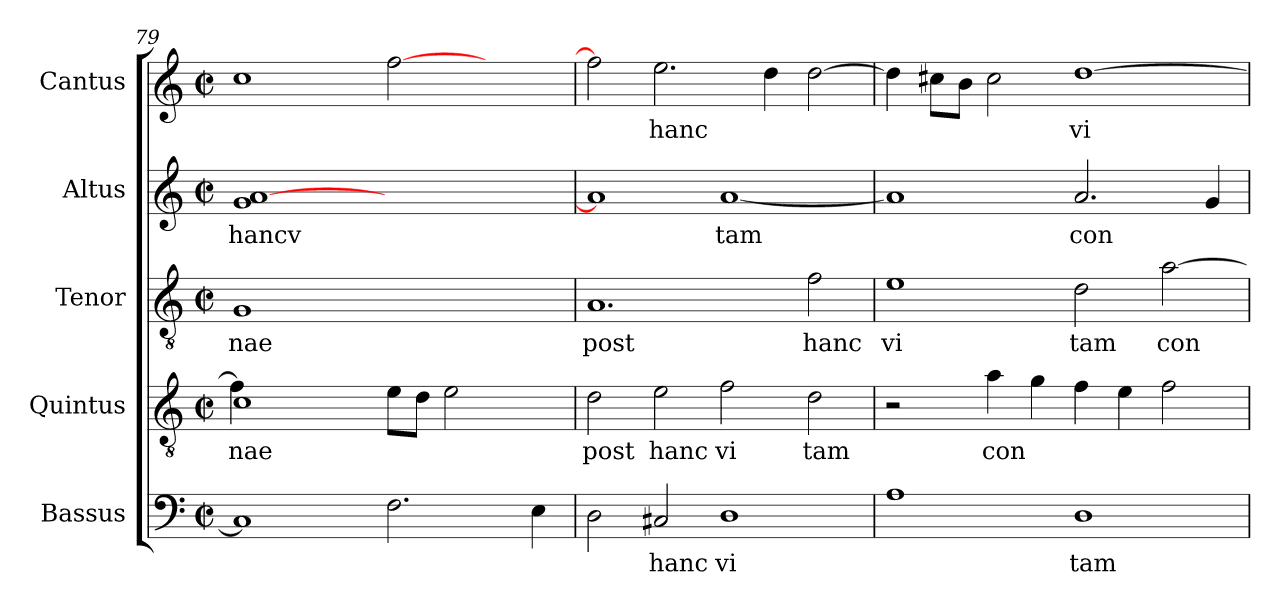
**kern	**text	**kern	**text	**kern	**text	**kern	**text	**kern	**text
*part5	*part5	*part4	*part4	*part3	*part3	*part2	*part2	*part1	*part1
*staff5	*staff5	*staff4	*staff4	*staff3	*staff3	*staff2	*staff2	*staff1	*staff1
*I"Bassus	*	*I"Quintus	*	*I"Tenor	*	*I"Altus	*	*I"Cantus	*
*clefF4	*	*clefGv2	*	*clefGv2	*	*clefG2	*	*clefG2	*
*k[]	*	*k[]	*	*k[]	*	*k[]	*	*k[]	*
*C:	*	*C:	*	*C:	*	*C:	*	*C:	*
*M2/2	*	*M2/2	*	*M2/2	*	*M2/2	*	*M2/2	*
*met(c|)	*	*met(c|)	*	*met(c|)	*	*met(c|)	*	*met(c|)	*
=79	=79	=79	=79	=79	=79	=79	=79	=79	=79
*	*	*^	*	*	*	*	*	*	*
!	!	!	!	!LO:LY:b:cj	!	!LO:LY:b	!	!LO:LY:b:cj	!	!
1C]	.	1c	4f\]	nae	1G	nae	1g [<1a	hancv	1cc	.
.	.	.	4ryy	.	.	.	.	.	.	.
.	.	.	1.ryy	.	.	.	.	.	.	.
!	!	!	!	!LO:LY:b:cj	!	!	!	!	!	!LO:LY:b:cj
2.F\	.	8e\L	.	.	1ryy	.	1ryy	.	[>2ff\	.
!	!	!	!	!LO:LY:b:cj	!	!	!	!	!	!
.	.	8d\J	.	.	.	.	.	.	.	.
!	!	!	!	!LO:LY:b:cj	!	!	!	!	!	!
.	.	2e\	.	.	.	.	.	.	.	.
.	.	.	.	.	.	.	.	.	2ryy	.
!	!LO:LY:b:cj	!	!	!	!	!	!	!	!	!
4E\	.	4ryy	.	.	.	.	.	.	.	.
*	*	*v	*v	*	*	*	*	*	*	*
=80	=80	=80	=80	=80	=80	=80	=80	=80	=80
!	!LO:LY:b:cj	!	!LO:LY:b:cj	!	!LO:LY:b	!	!LO:LY:b:cj	!	!LO:LY:b:cj
2D\	.	2d\	post	1.A	post	1a]	-	2ff\]	.
!	!LO:LY:b:cj	!	!LO:LY:b:cj	!	!	!	!	!	!LO:LY:b:cj
2C#X/	hanc	2e\	hanc	.	.	.	.	2.ee\	hanc
!	!LO:LY:b:cj	!	!LO:LY:b:cj	!	!	!	!LO:LY:b:cj	!	!
1D	vi	2f\	vi	.	.	[<1a	-tam	.	.
!	!	!	!	!	!	!	!	!	!LO:LY:b:cj
.	.	.	.	.	.	.	.	4dd\	.
!	!	!	!LO:LY:b:cj	!	!LO:LY:b	!	!	!	!LO:LY:b:cj
.	.	2d\	tam	2f\	hanc	.	.	[>2dd\	.
=81	=81	=81	=81	=81	=81	=81	=81	=81	=81
!	!LO:LY:b:cj	!	!	!	!LO:LY:b	!	!LO:LY:b:cj	!	!LO:LY:b:cj
1A	.	2r	.	1e	vi	1a]	.	4dd\]	.
!	!	!	!	!	!	!	!	!	!LO:LY:b:cj
.	.	.	.	.	.	.	.	8cc#\L	.
!	!	!	!	!	!	!	!	!	!LO:LY:b:cj
.	.	.	.	.	.	.	.	8b\J	.
!	!	!	!LO:LY:b:cj	!	!	!	!	!	!LO:LY:b:cj
.	.	4a\	con	.	.	.	.	2cc#\	.
!	!	!	!LO:LY:b:cj	!	!	!	!	!	!
.	.	4g\	.	.	.	.	.	.	.
!	!LO:LY:b:cj	!	!LO:LY:b:cj	!	!LO:LY:b	!	!LO:LY:b:cj	!	!LO:LY:b:cj
1D	tam	4f\	.	2d\	tam	2.a/	con-	[>1dd	vi-
!	!	!	!LO:LY:b:cj	!	!	!	!	!	!
.	.	4e\	.	.	.	.	.	.	.
!	!	!	!LO:LY:b:cj	!	!LO:LY:b	!	!	!	!
.	.	2f\	.	[>2a\	con	.	.	.	.
!	!	!	!	!	!	!	!LO:LY:b:cj	!	!
.	.	.	.	.	.	4g/	--	.	.
=	=	=	=	=	=	=	=	=	=
*-	*-	*-	*-	*-	*-	*-	*-	*-	*-
